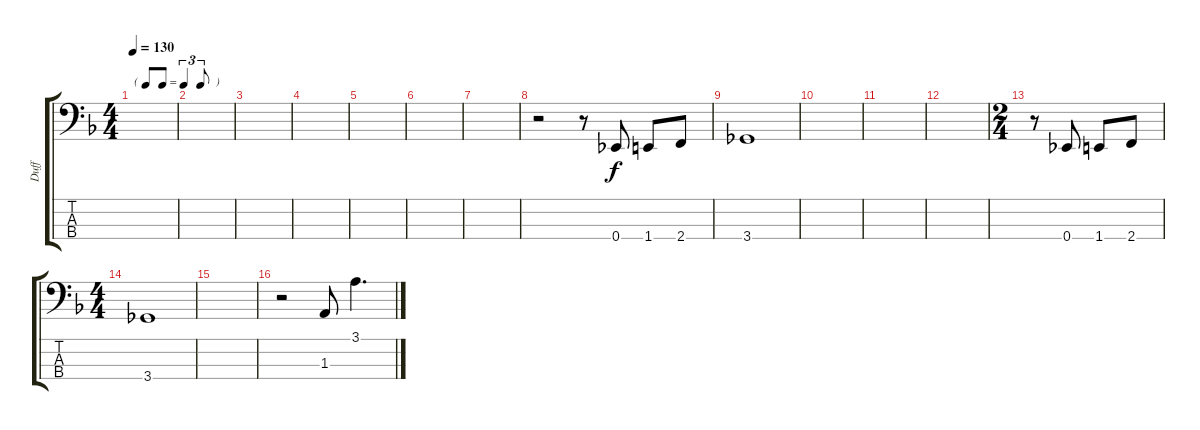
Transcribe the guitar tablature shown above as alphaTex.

\track ("Duff" "Duff") {instrument electricbasspick}
\staff {score tabs}
\tuning (Gb2 Db2 Ab1 Eb1) {hide}
\ts (4 4)
\tf triplet8th
\tempo 130
\clef f4
\ks f
|
|
|
|
|
|
|
r.2 r.8 0.4.8 1.4.8 2.4.8 |
3.4.1 |
|
|
|
\ts (2 4)
r.8 0.4.8 1.4.8 2.4.8 |
\ts (4 4)
3.4.1 |
|
r.2 1.3.8 3.1.4{d}
